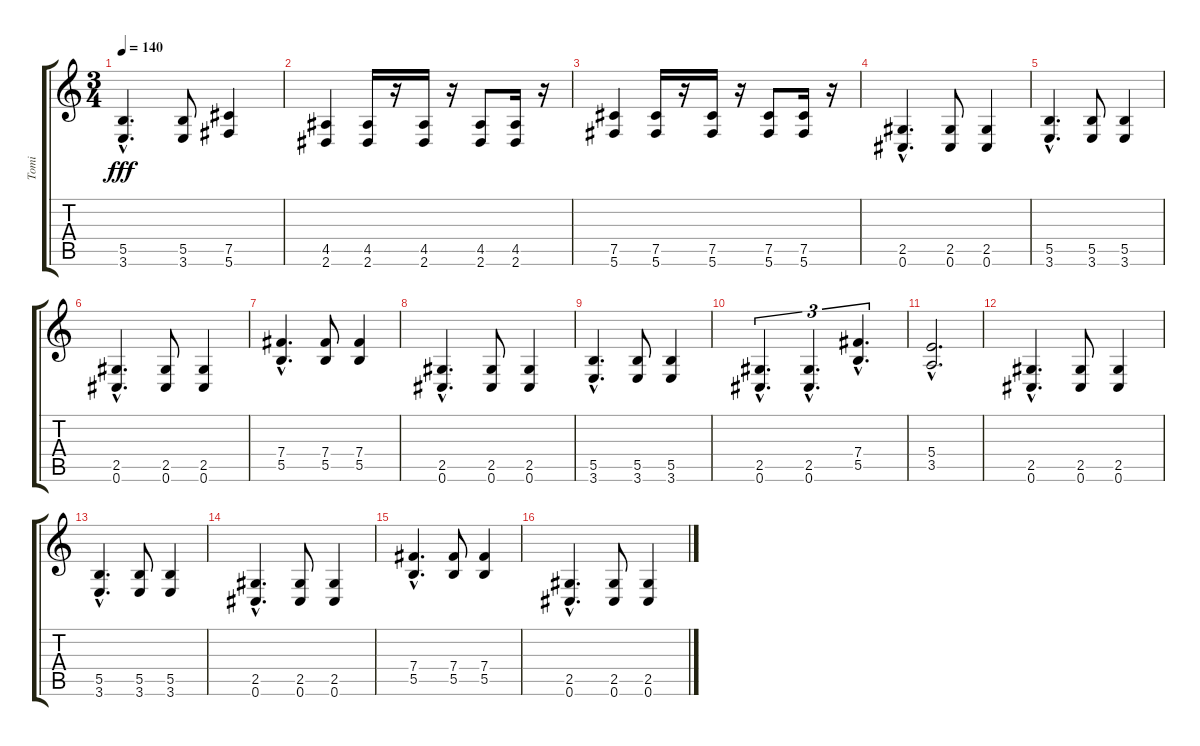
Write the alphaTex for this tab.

\track ("Tomi" "Tomi") {instrument distortionguitar}
\staff {score tabs}
\tuning (Db4 Ab3 E3 B2 Gb2 Db2) {hide}
\ts (3 4)
\tempo 140
\clef g2
\ks c
(5.5{hac} 3.6{hac}).4{d dy fff} (5.5 3.6).8 (7.5 5.6).4 |
(4.5 2.6).4 (4.5 2.6).16 r.16 (4.5 2.6).16 r.16 (4.5 2.6).8 (4.5 2.6).16 r.16 |
(7.5 5.6).4 (7.5 5.6).16 r.16 (7.5 5.6).16 r.16 (7.5 5.6).8 (7.5 5.6).16 r.16 |
(2.5{hac} 0.6{hac}).4{d} (2.5 0.6).8 (2.5 0.6).4 |
(5.5{hac} 3.6{hac}).4{d} (5.5 3.6).8 (5.5 3.6).4 |
(2.5{hac} 0.6{hac}).4{d} (2.5 0.6).8 (2.5 0.6).4 |
(7.4{hac} 5.5{hac}).4{d} (7.4 5.5).8 (7.4 5.5).4 |
(2.5{hac} 0.6{hac}).4{d} (2.5 0.6).8 (2.5 0.6).4 |
(5.5{hac} 3.6{hac}).4{d} (5.5 3.6).8 (5.5 3.6).4 |
(2.5{hac} 0.6{hac}).4{d tu (3 2)} (2.5{hac} 0.6{hac}).4{d tu (3 2)} (7.4{hac} 5.5{hac}).4{d tu (3 2)} |
(5.4{hac} 3.5{hac}).2{d} |
(2.5{hac} 0.6{hac}).4{d} (2.5 0.6).8 (2.5 0.6).4 |
(5.5{hac} 3.6{hac}).4{d} (5.5 3.6).8 (5.5 3.6).4 |
(2.5{hac} 0.6{hac}).4{d} (2.5 0.6).8 (2.5 0.6).4 |
(7.4{hac} 5.5{hac}).4{d} (7.4 5.5).8 (7.4 5.5).4 |
(2.5{hac} 0.6{hac}).4{d} (2.5 0.6).8 (2.5 0.6).4
